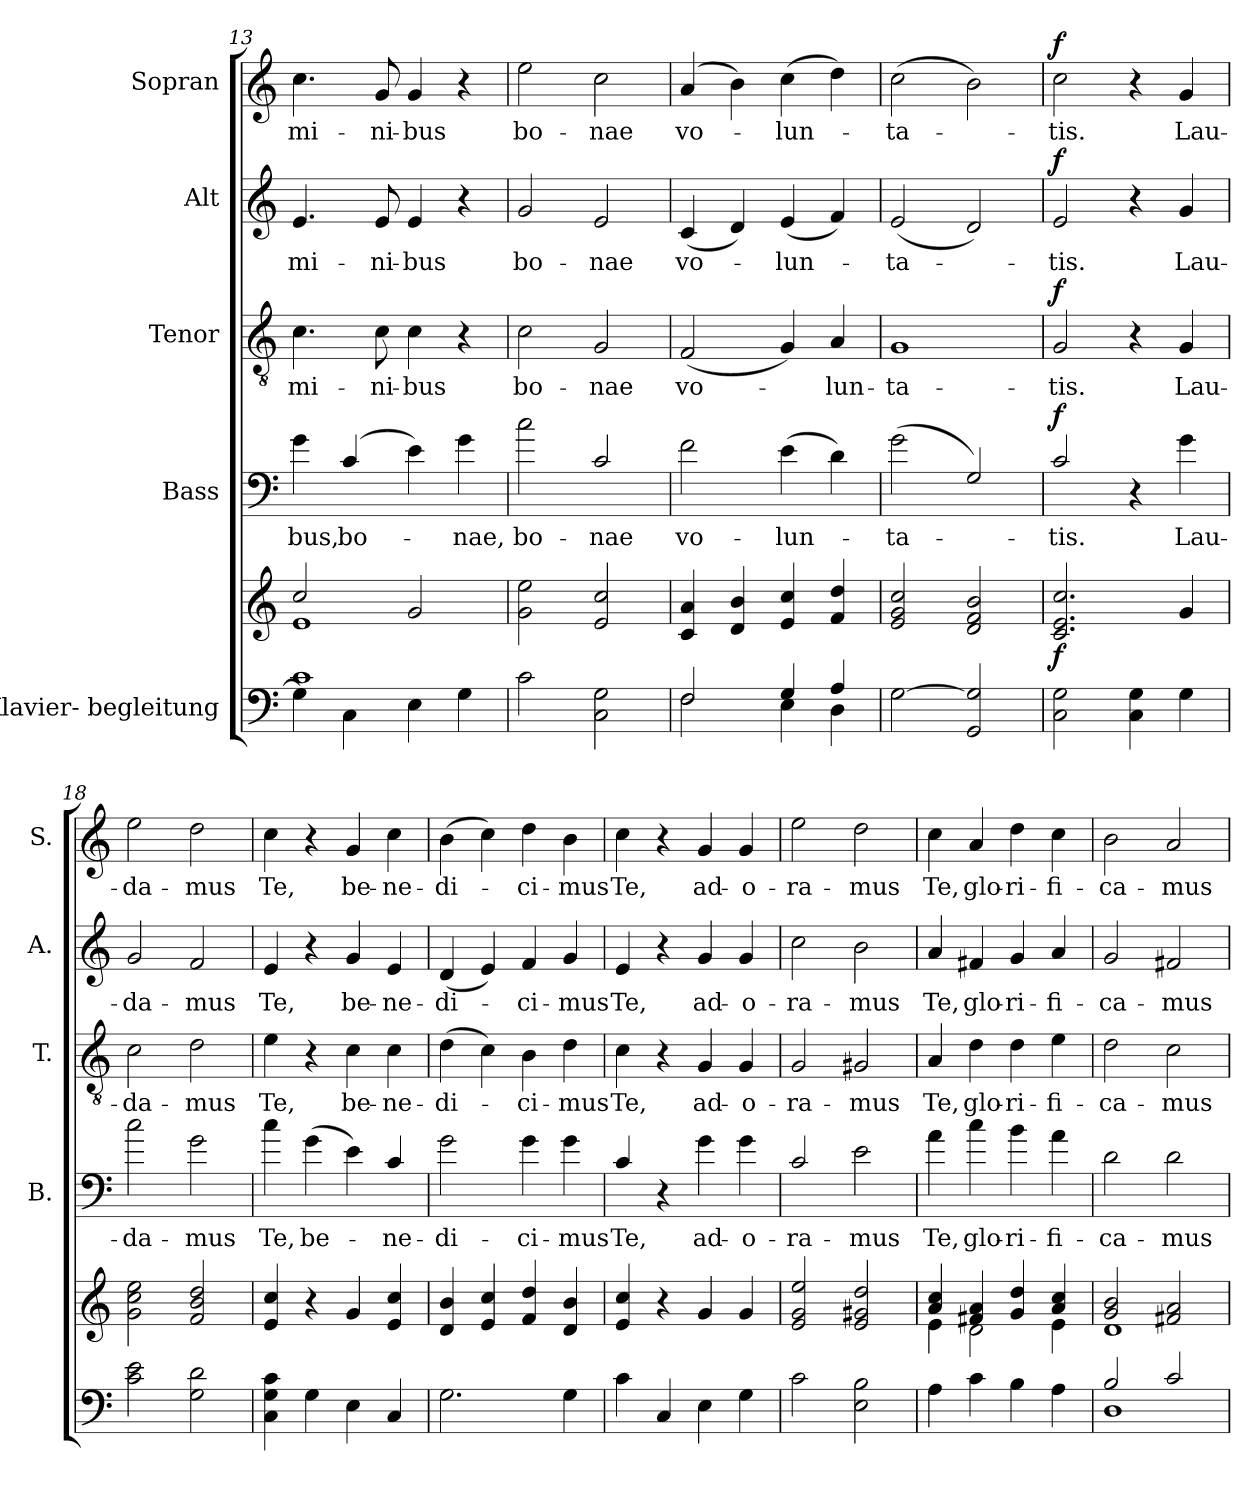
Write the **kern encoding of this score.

**kern	**kern	**dynam	**kern	**text	**dynam	**kern	**text	**dynam	**kern	**text	**dynam	**kern	**text	**dynam
*part5	*part5	*part5	*part4	*part4	*part4	*part3	*part3	*part3	*part2	*part2	*part2	*part1	*part1	*part1
*staff6	*staff5	*staff5/6	*staff4	*staff4	*staff4	*staff3	*staff3	*staff3	*staff2	*staff2	*staff2	*staff1	*staff1	*staff1
*I"Klavier- begleitung	*	*	*I"Bass	*	*	*I"Tenor	*	*	*I"Alt	*	*	*I"Sopran	*	*
*	*	*	*I'B.	*	*	*I'T.	*	*	*I'A.	*	*	*I'S.	*	*
*clefF4	*clefG2	*	*clefF4	*	*	*clefGv2	*	*	*clefG2	*	*	*clefG2	*	*
*	*	*	*ITrd7c12	*	*	*	*	*	*	*	*	*	*	*
*k[]	*k[]	*	*k[]	*	*	*k[]	*	*	*k[]	*	*	*k[]	*	*
=13	=13	=13	=13	=13	=13	=13	=13	=13	=13	=13	=13	=13	=13	=13
*^	*^	*	*	*	*	*	*	*	*	*	*	*	*	*
1c	4G\]	2cc/	1e	.	4G\	-bus,	.	4.c\	-mi-	.	4.e/	-mi-	.	4.cc\	-mi-	.
.	4C\	.	.	.	(>4C/	bo-	.	.	.	.	.	.	.	.	.	.
.	.	.	.	.	.	.	.	8c\	-ni-	.	8e/	-ni-	.	8g/	-ni-	.
.	4E\	2g/	.	.	4E\)	.	.	4c\	-bus	.	4e/	-bus	.	4g/	-bus	.
.	4G\	.	.	.	4G\	-nae,	.	4r	.	.	4r	.	.	4r	.	.
*v	*v	*	*	*	*	*	*	*	*	*	*	*	*	*	*	*
*	*v	*v	*	*	*	*	*	*	*	*	*	*	*	*	*
=14	=14	=14	=14	=14	=14	=14	=14	=14	=14	=14	=14	=14	=14	=14
2c\	2g\ 2ee\	.	2c\	bo-	.	2c\	bo-	.	2g/	bo-	.	2ee\	bo-	.
2C\ 2G\	2e/ 2cc/	.	2C/	-nae	.	2G/	-nae	.	2e/	-nae	.	2cc\	-nae	.
=15	=15	=15	=15	=15	=15	=15	=15	=15	=15	=15	=15	=15	=15	=15
*^	*	*	*	*	*	*	*	*	*	*	*	*	*	*
2F/	2F\	4c/ 4a/	.	2F\	vo-	.	(2F/	vo-	.	(4c/	vo-	.	(>4a/	vo-	.
.	.	4d/ 4b/	.	.	.	.	.	.	.	4d/)	.	.	4b\)	.	.
4G/	4E\	4e/ 4cc/	.	(>4E\	-lun-	.	4G/)	.	.	(4e/	-lun-	.	(>4cc\	-lun-	.
4A/	4D\	4f/ 4dd/	.	4D\)	.	.	4A/	-lun-	.	4f/)	.	.	4dd\)	.	.
*v	*v	*	*	*	*	*	*	*	*	*	*	*	*	*	*
=16	=16	=16	=16	=16	=16	=16	=16	=16	=16	=16	=16	=16	=16	=16
[2G\	2e/ 2g/ 2cc/	.	(>2G\	-ta-	.	1G	-ta-	.	(2e/	-ta-	.	(>2cc\	-ta-	.
2GG/ 2G/]	2d/ 2f/ 2b/	.	2GG/)	.	.	.	.	.	2d/)	.	.	2b\)	.	.
!!LO:PB:g=z
=17	=17	=17	=17	=17	=17	=17	=17	=17	=17	=17	=17	=17	=17	=17
!	!	!LO:DY:b	!	!	!LO:DY:a	!	!	!LO:DY:a	!	!	!LO:DY:a	!	!	!LO:DY:a
2C\ 2G\	2.c/ 2.e/ 2.cc/	f	2C/	-tis.	f	2G/	-tis.	f	2e/	-tis.	f	2cc\	-tis.	f
4C\ 4G\	.	.	4r	.	.	4r	.	.	4r	.	.	4r	.	.
4G\	4g/	.	4G\	Lau-	.	4G/	Lau-	.	4g/	Lau-	.	4g/	Lau-	.
=18	=18	=18	=18	=18	=18	=18	=18	=18	=18	=18	=18	=18	=18	=18
2c\ 2e\	2g\ 2cc\ 2ee\	.	2c\	-da-	.	2c\	-da-	.	2g/	-da-	.	2ee\	-da-	.
2G\ 2d\	2f/ 2b/ 2dd/	.	2G\	-mus	.	2d\	-mus	.	2f/	-mus	.	2dd\	-mus	.
=19	=19	=19	=19	=19	=19	=19	=19	=19	=19	=19	=19	=19	=19	=19
4C\ 4G\ 4c\	4e/ 4cc/	.	4c\	Te,	.	4e\	Te,	.	4e/	Te,	.	4cc\	Te,	.
4G\	4r	.	(>4G\	be-	.	4r	.	.	4r	.	.	4r	.	.
4E\	4g/	.	4E\)	.	.	4c\	be-	.	4g/	be-	.	4g/	be-	.
4C/	4e/ 4cc/	.	4C/	-ne-	.	4c\	-ne-	.	4e/	-ne-	.	4cc\	-ne-	.
=20	=20	=20	=20	=20	=20	=20	=20	=20	=20	=20	=20	=20	=20	=20
2.G\	4d/ 4b/	.	2G\	-di-	.	(>4d\	-di-	.	(4d/	-di-	.	(>4b\	-di-	.
.	4e/ 4cc/	.	.	.	.	4c\)	.	.	4e/)	.	.	4cc\)	.	.
.	4f/ 4dd/	.	4G\	-ci-	.	4B\	-ci-	.	4f/	-ci-	.	4dd\	-ci-	.
4G\	4d/ 4b/	.	4G\	-mus	.	4d\	-mus	.	4g/	-mus	.	4b\	-mus	.
=21	=21	=21	=21	=21	=21	=21	=21	=21	=21	=21	=21	=21	=21	=21
4c\	4e/ 4cc/	.	4C/	Te,	.	4c\	Te,	.	4e/	Te,	.	4cc\	Te,	.
4C/	4r	.	4r	.	.	4r	.	.	4r	.	.	4r	.	.
4E\	4g/	.	4G\	ad-	.	4G/	ad-	.	4g/	ad-	.	4g/	ad-	.
4G\	4g/	.	4G\	-o-	.	4G/	-o-	.	4g/	-o-	.	4g/	-o-	.
=22	=22	=22	=22	=22	=22	=22	=22	=22	=22	=22	=22	=22	=22	=22
2c\	2e/ 2g/ 2ee/	.	2C/	-ra-	.	2G/	-ra-	.	2cc\	-ra-	.	2ee\	-ra-	.
2E\ 2B\	2e/ 2g#X/ 2dd/	.	2E\	-mus	.	2G#X/	-mus	.	2b\	-mus	.	2dd\	-mus	.
=23	=23	=23	=23	=23	=23	=23	=23	=23	=23	=23	=23	=23	=23	=23
*	*^	*	*	*	*	*	*	*	*	*	*	*	*	*
4A\	4a/ 4cc/	4e\	.	4A\	Te,	.	4A/	Te,	.	4a/	Te,	.	4cc\	Te,	.
4c\	4f#X/ 4a/	2d\	.	4c\	glo-	.	4d\	glo-	.	4f#X/	glo-	.	4a/	glo-	.
4B\	4g/ 4dd/	.	.	4B\	-ri-	.	4d\	-ri-	.	4g/	-ri-	.	4dd\	-ri-	.
4A\	4a/ 4cc/	4e\	.	4A\	-fi-	.	4e\	-fi-	.	4a/	-fi-	.	4cc\	-fi-	.
=24	=24	=24	=24	=24	=24	=24	=24	=24	=24	=24	=24	=24	=24	=24	=24
*^	*	*	*	*	*	*	*	*	*	*	*	*	*	*	*
2B/	1D	2g/ 2b/	1d	.	2D\	-ca-	.	2d\	-ca-	.	2g/	-ca-	.	2b\	-ca-	.
2c/	.	2f#X/ 2a/	.	.	2D\	-mus	.	2c\	-mus	.	2f#X/	-mus	.	2a/	-mus	.
*v	*v	*	*	*	*	*	*	*	*	*	*	*	*	*	*	*
*	*v	*v	*	*	*	*	*	*	*	*	*	*	*	*	*
=	=	=	=	=	=	=	=	=	=	=	=	=	=	=
*-	*-	*-	*-	*-	*-	*-	*-	*-	*-	*-	*-	*-	*-	*-
